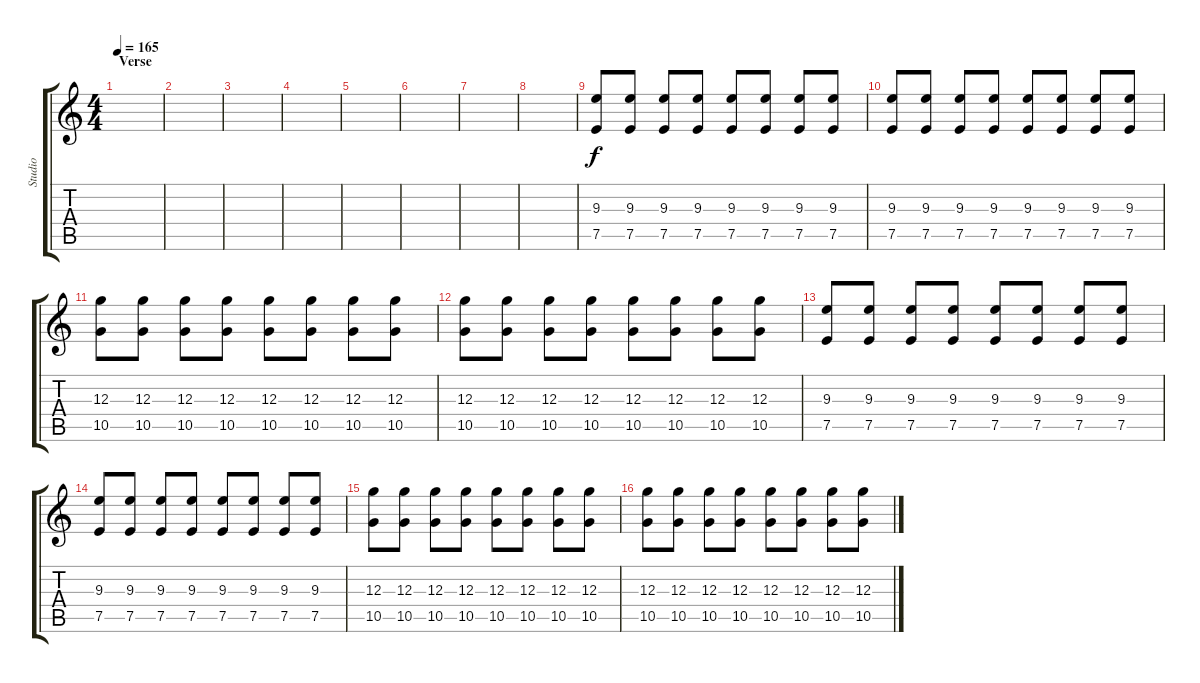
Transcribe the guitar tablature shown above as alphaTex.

\track ("Studio" "Studio") {instrument distortionguitar}
\staff {score tabs}
\tuning (E4 B3 G3 D3 A2 E2) {hide}
\ts (4 4)
\section ("" "Verse")
\tempo 165
\clef g2
\ks c
|
|
|
|
|
|
|
|
(9.3 7.5).8 (9.3 7.5).8 (9.3 7.5).8 (9.3 7.5).8 (9.3 7.5).8 (9.3 7.5).8 (9.3 7.5).8 (9.3 7.5).8 |
(9.3 7.5).8 (9.3 7.5).8 (9.3 7.5).8 (9.3 7.5).8 (9.3 7.5).8 (9.3 7.5).8 (9.3 7.5).8 (9.3 7.5).8 |
(12.3 10.5).8 (12.3 10.5).8 (12.3 10.5).8 (12.3 10.5).8 (12.3 10.5).8 (12.3 10.5).8 (12.3 10.5).8 (12.3 10.5).8 |
(12.3 10.5).8 (12.3 10.5).8 (12.3 10.5).8 (12.3 10.5).8 (12.3 10.5).8 (12.3 10.5).8 (12.3 10.5).8 (12.3 10.5).8 |
(9.3 7.5).8 (9.3 7.5).8 (9.3 7.5).8 (9.3 7.5).8 (9.3 7.5).8 (9.3 7.5).8 (9.3 7.5).8 (9.3 7.5).8 |
(9.3 7.5).8 (9.3 7.5).8 (9.3 7.5).8 (9.3 7.5).8 (9.3 7.5).8 (9.3 7.5).8 (9.3 7.5).8 (9.3 7.5).8 |
(12.3 10.5).8 (12.3 10.5).8 (12.3 10.5).8 (12.3 10.5).8 (12.3 10.5).8 (12.3 10.5).8 (12.3 10.5).8 (12.3 10.5).8 |
(12.3 10.5).8 (12.3 10.5).8 (12.3 10.5).8 (12.3 10.5).8 (12.3 10.5).8 (12.3 10.5).8 (12.3 10.5).8 (12.3 10.5).8
